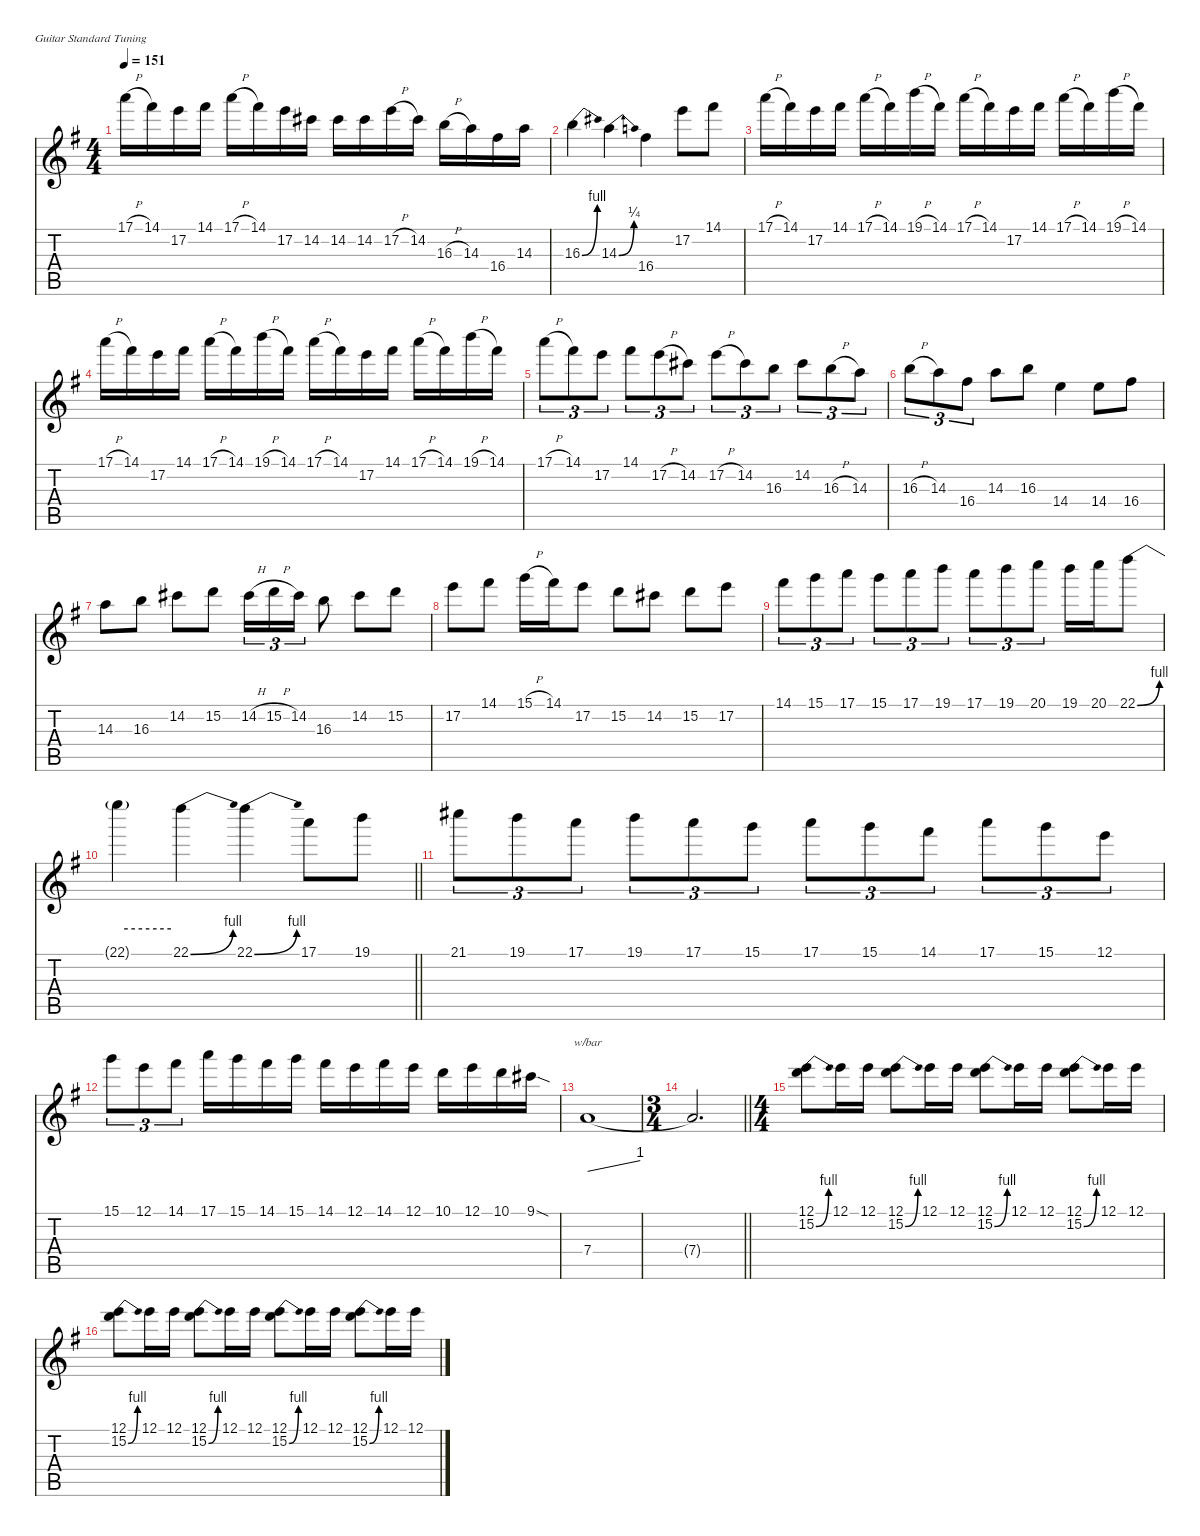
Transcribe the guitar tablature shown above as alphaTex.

\defaultSystemsLayout 4
\hideDynamics
\bracketExtendMode nobrackets
\singleTrackTrackNamePolicy hidden
\multiTrackTrackNamePolicy hidden
\otherSystemsTrackNameOrientation horizontal
\track ("Kirk Hammet" "dist.guit.") {defaultSystemsLayout 16 instrument distortionguitar}
\staff {score tabs}
\tuning (E4 B3 G3 D3 A2 E2)
\ts (4 4)
\tempo 151
\clef g2
\ks eminor
17.1{h acc forcenatural}.16{dy ff beam Down} 14.1{acc #}.16{beam Down} 17.2{acc forcenatural}.16{beam Down} 14.1{acc #}.16{beam Down} 17.1{h acc forcenatural}.16{beam Down} 14.1{acc #}.16{beam Down} 17.2{acc forcenatural}.16{beam Down} 14.2{acc #}.16{beam Down} 14.2{acc #}.16{beam Down} 14.2{acc #}.16{beam Down} 17.2{h acc forcenatural}.16{beam Down} 14.2{acc #}.16{beam Down} 16.3{h acc forcenatural}.16{beam Down} 14.3{acc forcenatural}.16{beam Down} 16.4{acc #}.16{beam Down} 14.3{acc forcenatural}.16{beam Down} |
16.3{be (bend 0 0 30 4) acc forcenatural}.4{beam Down} 14.3{be (bend 0 0 30 1) acc forcenatural}.4{beam Down} 16.4{acc #}.4{beam Down} 17.2{acc forcenatural}.8{beam Down} 14.1{acc #}.8{beam Down} |
17.1{h acc forcenatural}.16{beam Down} 14.1{acc #}.16{beam Down} 17.2{acc forcenatural}.16{beam Down} 14.1{acc #}.16{beam Down} 17.1{h acc forcenatural}.16{beam Down} 14.1{acc #}.16{beam Down} 19.1{h acc forcenatural}.16{beam Down} 14.1{acc #}.16{beam Down} 17.1{h acc forcenatural}.16{beam Down} 14.1{acc #}.16{beam Down} 17.2{acc forcenatural}.16{beam Down} 14.1{acc #}.16{beam Down} 17.1{h acc forcenatural}.16{beam Down} 14.1{acc #}.16{beam Down} 19.1{h acc forcenatural}.16{beam Down} 14.1{acc #}.16{beam Down} |
17.1{h acc forcenatural}.16{beam Down} 14.1{acc #}.16{beam Down} 17.2{acc forcenatural}.16{beam Down} 14.1{acc #}.16{beam Down} 17.1{h acc forcenatural}.16{beam Down} 14.1{acc #}.16{beam Down} 19.1{h acc forcenatural}.16{beam Down} 14.1{acc #}.16{beam Down} 17.1{h acc forcenatural}.16{beam Down} 14.1{acc #}.16{beam Down} 17.2{acc forcenatural}.16{beam Down} 14.1{acc #}.16{beam Down} 17.1{h acc forcenatural}.16{beam Down} 14.1{acc #}.16{beam Down} 19.1{h acc forcenatural}.16{beam Down} 14.1{acc #}.16{beam Down} |
17.1{h acc forcenatural}.8{tu (3 2) beam Down} 14.1{acc #}.8{tu (3 2) beam Down} 17.2{acc forcenatural}.8{tu (3 2) beam Down} 14.1{acc #}.8{tu (3 2) beam Down} 17.2{h acc forcenatural}.8{tu (3 2) beam Down} 14.2{acc #}.8{tu (3 2) beam Down} 17.2{h acc forcenatural}.8{tu (3 2) beam Down} 14.2{acc #}.8{tu (3 2) beam Down} 16.3{acc forcenatural}.8{tu (3 2) beam Down} 14.2{acc #}.8{tu (3 2) beam Down} 16.3{h acc forcenatural}.8{tu (3 2) beam Down} 14.3{acc forcenatural}.8{tu (3 2) beam Down} |
16.3{h acc forcenatural}.8{tu (3 2) beam Down} 14.3{acc forcenatural}.8{tu (3 2) beam Down} 16.4{acc #}.8{tu (3 2) beam Down} 14.3{acc forcenatural}.8{beam Down} 16.3{acc forcenatural}.8{beam Down} 14.4{acc forcenatural}.4{beam Down} 14.4{acc forcenatural}.8{beam Down} 16.4{acc #}.8{beam Down} |
14.3{acc forcenatural}.8{beam Down} 16.3{acc forcenatural}.8{beam Down} 14.2{acc #}.8{beam Down} 15.2{acc forcenatural}.8{beam Down} 14.2{h acc #}.16{tu (3 2) beam Down} 15.2{h acc forcenatural}.16{tu (3 2) beam Down} 14.2{acc #}.16{tu (3 2) beam Down} 16.3{acc forcenatural}.8{beam Down} 14.2{acc #}.8{beam Down} 15.2{acc forcenatural}.8{beam Down} |
17.2{acc forcenatural}.8{beam Down} 14.1{acc #}.8{beam Down} 15.1{h acc forcenatural}.16{beam Down} 14.1{acc #}.16{beam Down} 17.2{acc forcenatural}.8{beam Down} 15.2{acc forcenatural}.8{beam Down} 14.2{acc #}.8{beam Down} 15.2{acc forcenatural}.8{beam Down} 17.2{acc forcenatural}.8{beam Down} |
14.1{acc #}.8{tu (3 2) beam Down} 15.1{acc forcenatural}.8{tu (3 2) beam Down} 17.1{acc forcenatural}.8{tu (3 2) beam Down} 15.1{acc forcenatural}.8{tu (3 2) beam Down} 17.1{acc forcenatural}.8{tu (3 2) beam Down} 19.1{acc forcenatural}.8{tu (3 2) beam Down} 17.1{acc forcenatural}.8{tu (3 2) beam Down} 19.1{acc forcenatural}.8{tu (3 2) beam Down} 20.1{acc forcenatural}.8{tu (3 2) beam Down} 19.1{acc forcenatural}.16{beam Down} 20.1{acc forcenatural}.16{beam Down} 22.1{be (bend 0 0 60 4) acc forcenatural}.8{beam Down} |
\barLineRight lightlight
22.1{be (hold 0 4 60 4) t}.4{beam Down} 22.1{be (bend 0 0 30 4) acc forcenatural}.4{beam Down} 22.1{be (bend 0 0 30 4) acc forcenatural}.4{beam Down} 17.1{acc forcenatural}.8{dy f beam Down} 19.1{acc forcenatural}.8{beam Down} |
21.1{acc #}.8{tu (3 2) beam Down} 19.1{acc forcenatural}.8{tu (3 2) beam Down} 17.1{acc forcenatural}.8{tu (3 2) beam Down} 19.1{acc forcenatural}.8{tu (3 2) beam Down} 17.1{acc forcenatural}.8{tu (3 2) beam Down} 15.1{acc forcenatural}.8{tu (3 2) beam Down} 17.1{acc forcenatural}.8{tu (3 2) beam Down} 15.1{acc forcenatural}.8{tu (3 2) beam Down} 14.1{acc #}.8{tu (3 2) beam Down} 17.1{acc forcenatural}.8{tu (3 2) beam Down} 15.1{acc forcenatural}.8{tu (3 2) beam Down} 12.1{acc forcenatural}.8{tu (3 2) beam Down} |
15.1{acc forcenatural}.8{tu (3 2) beam Down} 12.1{acc forcenatural}.8{tu (3 2) beam Down} 14.1{acc #}.8{tu (3 2) beam Down} 17.1{acc forcenatural}.16{beam Down} 15.1{acc forcenatural}.16{beam Down} 14.1{acc #}.16{beam Down} 15.1{acc forcenatural}.16{beam Down} 14.1{acc #}.16{beam Down} 12.1{acc forcenatural}.16{beam Down} 14.1{acc #}.16{beam Down} 12.1{acc forcenatural}.16{beam Down} 10.1{acc forcenatural}.16{beam Down} 12.1{acc forcenatural}.16{beam Down} 10.1{acc forcenatural}.16{beam Down} 9.1{sod acc #}.16{beam Down} |
7.4{acc forcenatural}.1{tbe (dive default 0 0 60 4) beam Up} |
\ts (3 4)
\beaming (8 2 2 2)
\barLineRight lightlight
7.4{t acc forcenatural}.2{d dy ff beam Up} |
\ts (4 4)
\beaming (8 2 2 2 2)
(12.1{acc forcenatural} 15.2{be (bend 0 0 30 4) acc forcenatural}).8{beam Down} 12.1{acc forcenatural}.16{beam Down} 12.1{acc forcenatural}.16{beam Down} (12.1{acc forcenatural} 15.2{be (bend 0 0 30 4) acc forcenatural}).8{beam Down} 12.1{acc forcenatural}.16{beam Down} 12.1{acc forcenatural}.16{beam Down} (12.1{acc forcenatural} 15.2{be (bend 0 0 30 4) acc forcenatural}).8{beam Down} 12.1{acc forcenatural}.16{beam Down} 12.1{acc forcenatural}.16{beam Down} (12.1{acc forcenatural} 15.2{be (bend 0 0 30 4) acc forcenatural}).8{beam Down} 12.1{acc forcenatural}.16{beam Down} 12.1{acc forcenatural}.16{beam Down} |
(12.1{acc forcenatural} 15.2{be (bend 0 0 30 4) acc forcenatural}).8{beam Down} 12.1{acc forcenatural}.16{beam Down} 12.1{acc forcenatural}.16{beam Down} (12.1{acc forcenatural} 15.2{be (bend 0 0 30 4) acc forcenatural}).8{beam Down} 12.1{acc forcenatural}.16{beam Down} 12.1{acc forcenatural}.16{beam Down} (12.1{acc forcenatural} 15.2{be (bend 0 0 30 4) acc forcenatural}).8{beam Down} 12.1{acc forcenatural}.16{beam Down} 12.1{acc forcenatural}.16{beam Down} (12.1{acc forcenatural} 15.2{be (bend 0 0 30 4) acc forcenatural}).8{beam Down} 12.1{acc forcenatural}.16{beam Down} 12.1{acc forcenatural}.16{beam Down}
